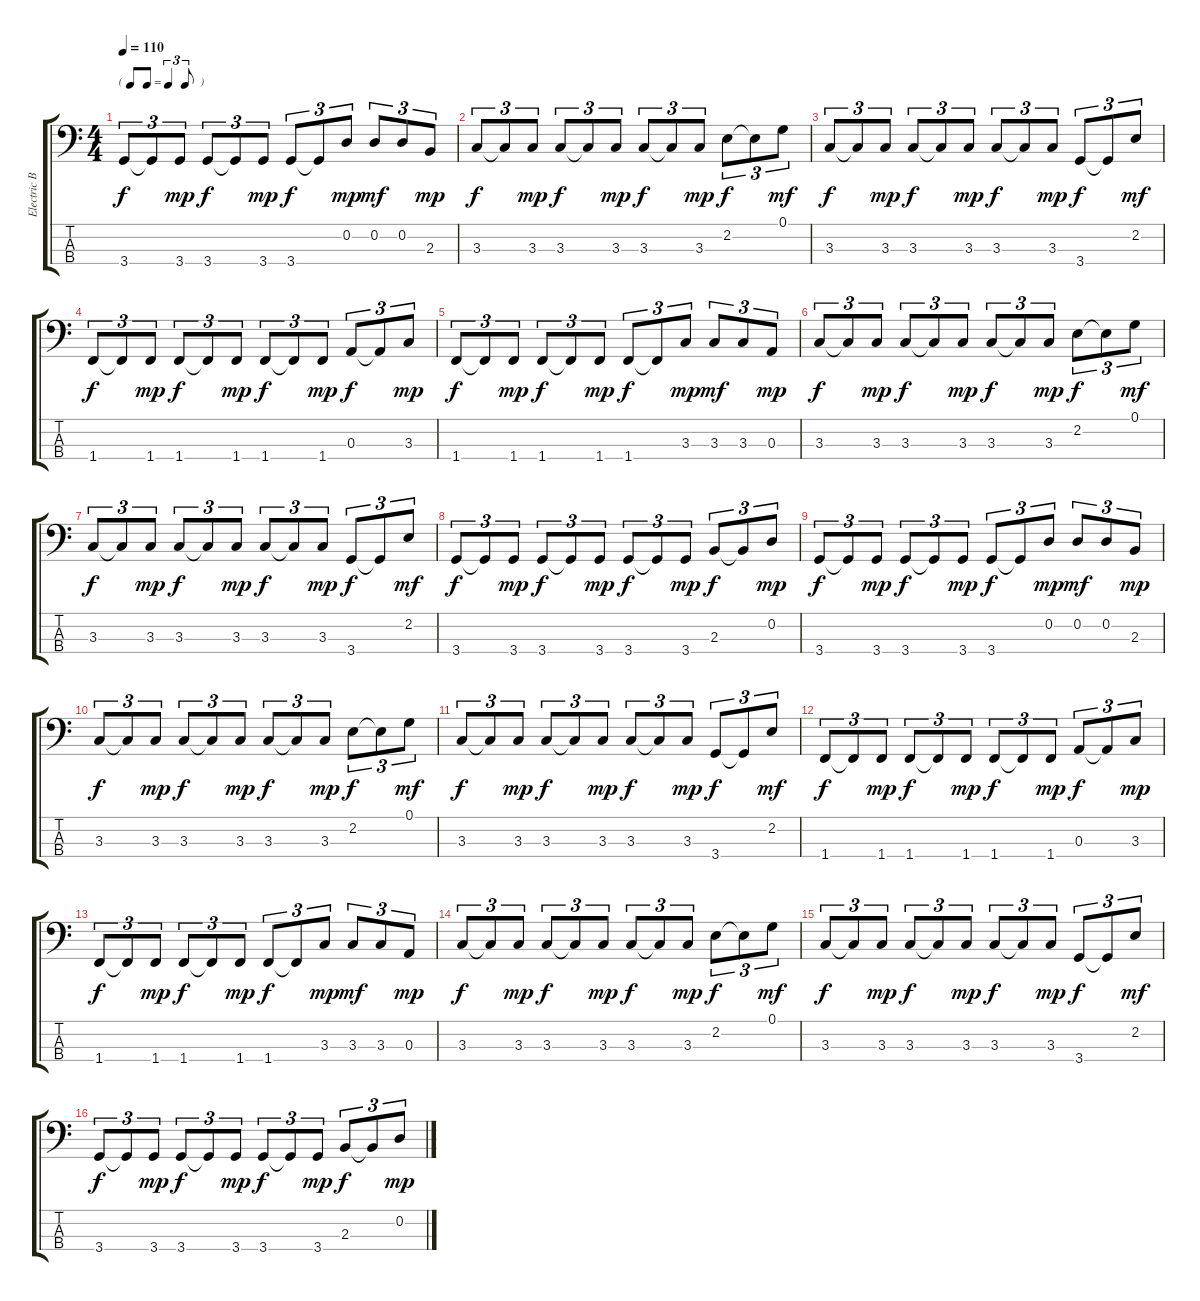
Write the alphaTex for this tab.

\track ("Electric Bass - Finger" "Electric B") {instrument electricbassfinger}
\staff {score tabs}
\tuning (G2 D2 A1 E1) {hide}
\ts (4 4)
\tf triplet8th
\tempo 110
\clef f4
\ks c
3.4.8{tu (3 2) dy f} 3.4{t}.8{tu (3 2)} 3.4.8{tu (3 2) dy mp} 3.4.8{tu (3 2) dy f} 3.4{t}.8{tu (3 2)} 3.4.8{tu (3 2) dy mp} 3.4.8{tu (3 2) dy f} 3.4{t}.8{tu (3 2)} 0.2.8{tu (3 2) dy mp} 0.2.8{tu (3 2) dy mf} 0.2.8{tu (3 2)} 2.3.8{tu (3 2) dy mp} |
3.3.8{tu (3 2) dy f} 3.3{t}.8{tu (3 2)} 3.3.8{tu (3 2) dy mp} 3.3.8{tu (3 2) dy f} 3.3{t}.8{tu (3 2)} 3.3.8{tu (3 2) dy mp} 3.3.8{tu (3 2) dy f} 3.3{t}.8{tu (3 2)} 3.3.8{tu (3 2) dy mp} 2.2.8{tu (3 2) dy f} 2.2{t}.8{tu (3 2)} 0.1.8{tu (3 2) dy mf} |
3.3.8{tu (3 2) dy f} 3.3{t}.8{tu (3 2)} 3.3.8{tu (3 2) dy mp} 3.3.8{tu (3 2) dy f} 3.3{t}.8{tu (3 2)} 3.3.8{tu (3 2) dy mp} 3.3.8{tu (3 2) dy f} 3.3{t}.8{tu (3 2)} 3.3.8{tu (3 2) dy mp} 3.4.8{tu (3 2) dy f} 3.4{t}.8{tu (3 2)} 2.2.8{tu (3 2) dy mf} |
1.4.8{tu (3 2) dy f} 1.4{t}.8{tu (3 2)} 1.4.8{tu (3 2) dy mp} 1.4.8{tu (3 2) dy f} 1.4{t}.8{tu (3 2)} 1.4.8{tu (3 2) dy mp} 1.4.8{tu (3 2) dy f} 1.4{t}.8{tu (3 2)} 1.4.8{tu (3 2) dy mp} 0.3.8{tu (3 2) dy f} 0.3{t}.8{tu (3 2)} 3.3.8{tu (3 2) dy mp} |
1.4.8{tu (3 2) dy f} 1.4{t}.8{tu (3 2)} 1.4.8{tu (3 2) dy mp} 1.4.8{tu (3 2) dy f} 1.4{t}.8{tu (3 2)} 1.4.8{tu (3 2) dy mp} 1.4.8{tu (3 2) dy f} 1.4{t}.8{tu (3 2)} 3.3.8{tu (3 2) dy mp} 3.3.8{tu (3 2) dy mf} 3.3.8{tu (3 2)} 0.3.8{tu (3 2) dy mp} |
3.3.8{tu (3 2) dy f} 3.3{t}.8{tu (3 2)} 3.3.8{tu (3 2) dy mp} 3.3.8{tu (3 2) dy f} 3.3{t}.8{tu (3 2)} 3.3.8{tu (3 2) dy mp} 3.3.8{tu (3 2) dy f} 3.3{t}.8{tu (3 2)} 3.3.8{tu (3 2) dy mp} 2.2.8{tu (3 2) dy f} 2.2{t}.8{tu (3 2)} 0.1.8{tu (3 2) dy mf} |
3.3.8{tu (3 2) dy f} 3.3{t}.8{tu (3 2)} 3.3.8{tu (3 2) dy mp} 3.3.8{tu (3 2) dy f} 3.3{t}.8{tu (3 2)} 3.3.8{tu (3 2) dy mp} 3.3.8{tu (3 2) dy f} 3.3{t}.8{tu (3 2)} 3.3.8{tu (3 2) dy mp} 3.4.8{tu (3 2) dy f} 3.4{t}.8{tu (3 2)} 2.2.8{tu (3 2) dy mf} |
3.4.8{tu (3 2) dy f} 3.4{t}.8{tu (3 2)} 3.4.8{tu (3 2) dy mp} 3.4.8{tu (3 2) dy f} 3.4{t}.8{tu (3 2)} 3.4.8{tu (3 2) dy mp} 3.4.8{tu (3 2) dy f} 3.4{t}.8{tu (3 2)} 3.4.8{tu (3 2) dy mp} 2.3.8{tu (3 2) dy f} 2.3{t}.8{tu (3 2)} 0.2.8{tu (3 2) dy mp} |
3.4.8{tu (3 2) dy f} 3.4{t}.8{tu (3 2)} 3.4.8{tu (3 2) dy mp} 3.4.8{tu (3 2) dy f} 3.4{t}.8{tu (3 2)} 3.4.8{tu (3 2) dy mp} 3.4.8{tu (3 2) dy f} 3.4{t}.8{tu (3 2)} 0.2.8{tu (3 2) dy mp} 0.2.8{tu (3 2) dy mf} 0.2.8{tu (3 2)} 2.3.8{tu (3 2) dy mp} |
3.3.8{tu (3 2) dy f} 3.3{t}.8{tu (3 2)} 3.3.8{tu (3 2) dy mp} 3.3.8{tu (3 2) dy f} 3.3{t}.8{tu (3 2)} 3.3.8{tu (3 2) dy mp} 3.3.8{tu (3 2) dy f} 3.3{t}.8{tu (3 2)} 3.3.8{tu (3 2) dy mp} 2.2.8{tu (3 2) dy f} 2.2{t}.8{tu (3 2)} 0.1.8{tu (3 2) dy mf} |
3.3.8{tu (3 2) dy f} 3.3{t}.8{tu (3 2)} 3.3.8{tu (3 2) dy mp} 3.3.8{tu (3 2) dy f} 3.3{t}.8{tu (3 2)} 3.3.8{tu (3 2) dy mp} 3.3.8{tu (3 2) dy f} 3.3{t}.8{tu (3 2)} 3.3.8{tu (3 2) dy mp} 3.4.8{tu (3 2) dy f} 3.4{t}.8{tu (3 2)} 2.2.8{tu (3 2) dy mf} |
1.4.8{tu (3 2) dy f} 1.4{t}.8{tu (3 2)} 1.4.8{tu (3 2) dy mp} 1.4.8{tu (3 2) dy f} 1.4{t}.8{tu (3 2)} 1.4.8{tu (3 2) dy mp} 1.4.8{tu (3 2) dy f} 1.4{t}.8{tu (3 2)} 1.4.8{tu (3 2) dy mp} 0.3.8{tu (3 2) dy f} 0.3{t}.8{tu (3 2)} 3.3.8{tu (3 2) dy mp} |
1.4.8{tu (3 2) dy f} 1.4{t}.8{tu (3 2)} 1.4.8{tu (3 2) dy mp} 1.4.8{tu (3 2) dy f} 1.4{t}.8{tu (3 2)} 1.4.8{tu (3 2) dy mp} 1.4.8{tu (3 2) dy f} 1.4{t}.8{tu (3 2)} 3.3.8{tu (3 2) dy mp} 3.3.8{tu (3 2) dy mf} 3.3.8{tu (3 2)} 0.3.8{tu (3 2) dy mp} |
3.3.8{tu (3 2) dy f} 3.3{t}.8{tu (3 2)} 3.3.8{tu (3 2) dy mp} 3.3.8{tu (3 2) dy f} 3.3{t}.8{tu (3 2)} 3.3.8{tu (3 2) dy mp} 3.3.8{tu (3 2) dy f} 3.3{t}.8{tu (3 2)} 3.3.8{tu (3 2) dy mp} 2.2.8{tu (3 2) dy f} 2.2{t}.8{tu (3 2)} 0.1.8{tu (3 2) dy mf} |
3.3.8{tu (3 2) dy f} 3.3{t}.8{tu (3 2)} 3.3.8{tu (3 2) dy mp} 3.3.8{tu (3 2) dy f} 3.3{t}.8{tu (3 2)} 3.3.8{tu (3 2) dy mp} 3.3.8{tu (3 2) dy f} 3.3{t}.8{tu (3 2)} 3.3.8{tu (3 2) dy mp} 3.4.8{tu (3 2) dy f} 3.4{t}.8{tu (3 2)} 2.2.8{tu (3 2) dy mf} |
3.4.8{tu (3 2) dy f} 3.4{t}.8{tu (3 2)} 3.4.8{tu (3 2) dy mp} 3.4.8{tu (3 2) dy f} 3.4{t}.8{tu (3 2)} 3.4.8{tu (3 2) dy mp} 3.4.8{tu (3 2) dy f} 3.4{t}.8{tu (3 2)} 3.4.8{tu (3 2) dy mp} 2.3.8{tu (3 2) dy f} 2.3{t}.8{tu (3 2)} 0.2.8{tu (3 2) dy mp}
